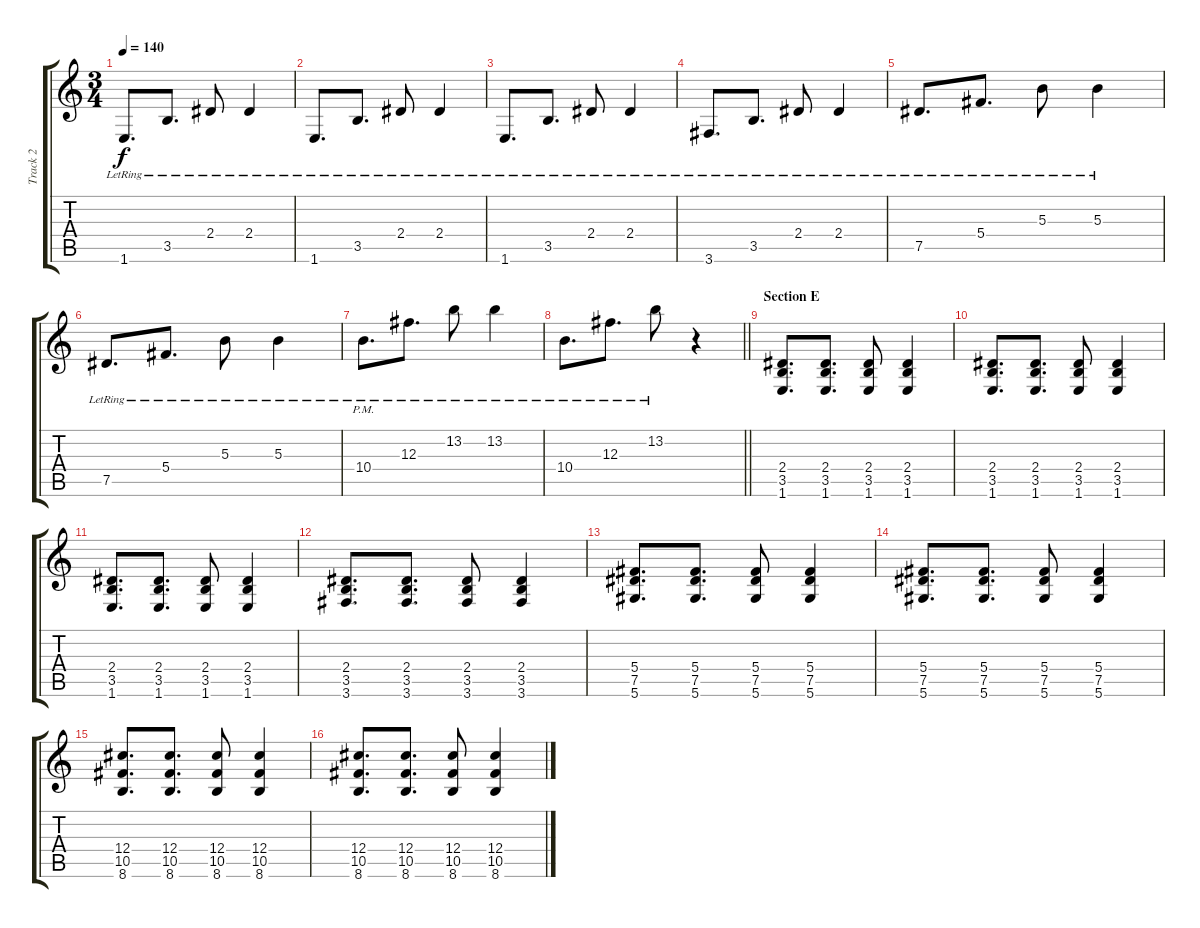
\track ("Track 2" "Track 2") {instrument electricguitarjazz}
\staff {score tabs}
\tuning (Eb4 Bb3 Gb3 Db3 Ab2 Eb2) {hide}
\ts (3 4)
\tempo 140
\clef g2
\ks c
1.6{lr}.8{d dy f} 3.5{lr}.8{d} 2.4{lr}.8 2.4{lr}.4 |
1.6{lr}.8{d} 3.5{lr}.8{d} 2.4{lr}.8 2.4{lr}.4 |
1.6{lr}.8{d} 3.5{lr}.8{d} 2.4{lr}.8 2.4{lr}.4 |
3.6{lr}.8{d} 3.5{lr}.8{d} 2.4{lr}.8 2.4{lr}.4 |
7.5{lr}.8{d} 5.4{lr}.8{d} 5.3{lr}.8 5.3{lr}.4 |
7.5{lr}.8{d} 5.4{lr}.8{d} 5.3{lr}.8 5.3{lr}.4 |
10.4{pm lr}.8{d} 12.3{lr}.8{d} 13.2{lr}.8 13.2{lr}.4 |
\barLineRight lightlight
10.4{lr}.8{d} 12.3{lr}.8{d} 13.2{lr}.8 r.4 |
\section ("" "Section E")
(2.4 3.5 1.6).8{d} (2.4 3.5 1.6).8{d} (2.4 3.5 1.6).8 (2.4 3.5 1.6).4 |
(2.4 3.5 1.6).8{d} (2.4 3.5 1.6).8{d} (2.4 3.5 1.6).8 (2.4 3.5 1.6).4 |
(2.4 3.5 1.6).8{d} (2.4 3.5 1.6).8{d} (2.4 3.5 1.6).8 (2.4 3.5 1.6).4 |
(2.4 3.5 3.6).8{d} (2.4 3.5 3.6).8{d} (2.4 3.5 3.6).8 (2.4 3.5 3.6).4 |
(5.4 7.5 5.6).8{d} (5.4 7.5 5.6).8{d} (5.4 7.5 5.6).8 (5.4 7.5 5.6).4 |
(5.4 7.5 5.6).8{d} (5.4 7.5 5.6).8{d} (5.4 7.5 5.6).8 (5.4 7.5 5.6).4 |
(12.4 10.5 8.6).8{d} (12.4 10.5 8.6).8{d} (12.4 10.5 8.6).8 (12.4 10.5 8.6).4 |
(12.4 10.5 8.6).8{d} (12.4 10.5 8.6).8{d} (12.4 10.5 8.6).8 (12.4 10.5 8.6).4
